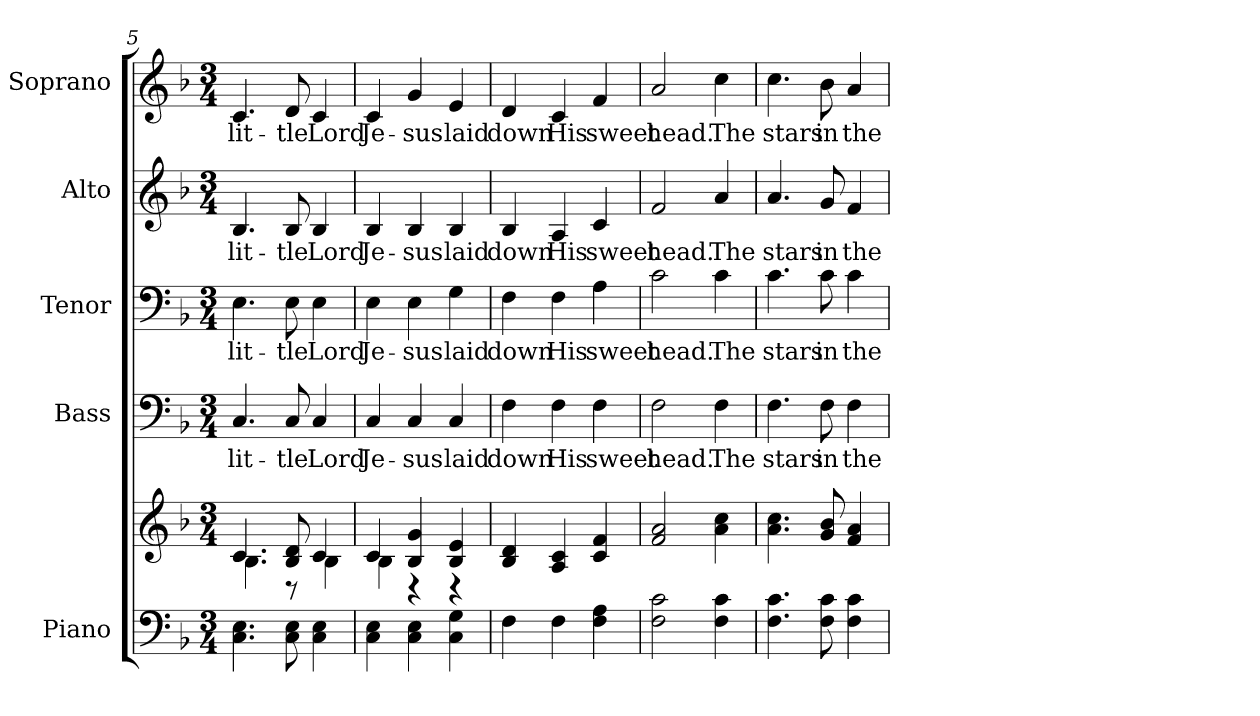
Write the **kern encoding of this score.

**kern	**kern	**kern	**text	**kern	**text	**kern	**text	**kern	**text
*part5	*part5	*part4	*part4	*part3	*part3	*part2	*part2	*part1	*part1
*staff6	*staff5	*staff4	*staff4	*staff3	*staff3	*staff2	*staff2	*staff1	*staff1
*I"Piano	*	*I"Bass	*	*I"Tenor	*	*I"Alto	*	*I"Soprano	*
*I'Pno.	*	*I'B.	*	*I'T.	*	*I'A.	*	*I'S.	*
*clefF4	*clefG2	*clefF4	*	*clefF4	*	*clefG2	*	*clefG2	*
*k[b-]	*k[b-]	*k[b-]	*	*k[b-]	*	*k[b-]	*	*k[b-]	*
*F:	*F:	*F:	*	*F:	*	*F:	*	*F:	*
*M3/4	*M3/4	*M3/4	*	*M3/4	*	*M3/4	*	*M3/4	*
=5	=5	=5	=5	=5	=5	=5	=5	=5	=5
*	*^	*	*	*	*	*	*	*	*
!	!	!	!	!LO:LY:b:color=#000000	!	!	!	!	!	!
!	!	!	!	!	!	!LO:LY:b:color=#000000	!	!	!	!
!	!	!	!	!	!	!	!	!LO:LY:b:color=#000000	!	!
!	!	!	!	!	!	!	!	!	!	!LO:LY:b:color=#000000
4.Ci\ 4.Ei	4.ci/	4.B-i\	4.Ci/	lit-	4.Ei\	lit-	4.B-i/	lit-	4.ci/	lit-
!	!	!	!	!LO:LY:b:color=#000000	!	!	!	!	!	!
!	!	!	!	!	!	!LO:LY:b:color=#000000	!	!	!	!
!	!	!	!	!	!	!	!	!LO:LY:b:color=#000000	!	!
!	!	!	!	!	!	!	!	!	!	!LO:LY:b:color=#000000
8Ci\ 8Ei	8B-i/ 8di	8r	8Ci/	-tle	8Ei\	-tle	8B-i/	-tle	8di/	-tle
!	!	!	!	!LO:LY:b:color=#000000	!	!	!	!	!	!
!	!	!	!	!	!	!LO:LY:b:color=#000000	!	!	!	!
!	!	!	!	!	!	!	!	!LO:LY:b:color=#000000	!	!
!	!	!	!	!	!	!	!	!	!	!LO:LY:b:color=#000000
4Ci\ 4Ei	4ci/	4B-i\	4Ci/	Lord	4Ei\	Lord	4B-i/	Lord	4ci/	Lord
=6	=6	=6	=6	=6	=6	=6	=6	=6	=6	=6
!	!	!	!	!LO:LY:b:color=#000000	!	!	!	!	!	!
!	!	!	!	!	!	!LO:LY:b:color=#000000	!	!	!	!
!	!	!	!	!	!	!	!	!LO:LY:b:color=#000000	!	!
!	!	!	!	!	!	!	!	!	!	!LO:LY:b:color=#000000
4Ci\ 4Ei	4ci/	4B-i\	4Ci/	Je-	4Ei\	Je-	4B-i/	Je-	4ci/	Je-
!	!	!	!	!LO:LY:b:color=#000000	!	!	!	!	!	!
!	!	!	!	!	!	!LO:LY:b:color=#000000	!	!	!	!
!	!	!	!	!	!	!	!	!LO:LY:b:color=#000000	!	!
!	!	!	!	!	!	!	!	!	!	!LO:LY:b:color=#000000
4Ci\ 4Ei	4B-i/ 4gi	4r	4Ci/	-sus	4Ei\	-sus	4B-i/	-sus	4gi/	-sus
!	!	!	!	!LO:LY:b:color=#000000	!	!	!	!	!	!
!	!	!	!	!	!	!LO:LY:b:color=#000000	!	!	!	!
!	!	!	!	!	!	!	!	!LO:LY:b:color=#000000	!	!
!	!	!	!	!	!	!	!	!	!	!LO:LY:b:color=#000000
4Ci\ 4Gi	4B-i/ 4ei	4r	4Ci/	laid	4Gi\	laid	4B-i/	laid	4ei/	laid
*	*v	*v	*	*	*	*	*	*	*	*
!!LO:PB:g=z
=7	=7	=7	=7	=7	=7	=7	=7	=7	=7
*	*^	*	*	*	*	*	*	*	*
!	!	!	!	!LO:LY:b:color=#000000	!	!	!	!	!	!
*	*v	*v	*	*	*	*	*	*	*	*
*	*^	*	*	*	*	*	*	*	*
!	!	!	!	!	!	!LO:LY:b:color=#000000	!	!	!	!
*	*v	*v	*	*	*	*	*	*	*	*
*	*^	*	*	*	*	*	*	*	*
!	!	!	!	!	!	!	!	!LO:LY:b:color=#000000	!	!
*	*v	*v	*	*	*	*	*	*	*	*
*	*^	*	*	*	*	*	*	*	*
!	!	!	!	!	!	!	!	!	!	!LO:LY:b:color=#000000
*	*v	*v	*	*	*	*	*	*	*	*
4Fi\	4B-i/ 4di	4Fi\	down	4Fi\	down	4B-i/	down	4di/	down
!	!	!	!LO:LY:b:color=#000000	!	!	!	!	!	!
!	!	!	!	!	!LO:LY:b:color=#000000	!	!	!	!
!	!	!	!	!	!	!	!LO:LY:b:color=#000000	!	!
!	!	!	!	!	!	!	!	!	!LO:LY:b:color=#000000
4Fi\	4Ai/ 4ci	4Fi\	His	4Fi\	His	4Ai/	His	4ci/	His
!	!	!	!LO:LY:b:color=#000000	!	!	!	!	!	!
!	!	!	!	!	!LO:LY:b:color=#000000	!	!	!	!
!	!	!	!	!	!	!	!LO:LY:b:color=#000000	!	!
!	!	!	!	!	!	!	!	!	!LO:LY:b:color=#000000
4Fi\ 4Ai	4ci/ 4fi	4Fi\	sweet	4Ai\	sweet	4ci/	sweet	4fi/	sweet
=8	=8	=8	=8	=8	=8	=8	=8	=8	=8
!	!	!	!LO:LY:b:color=#000000	!	!	!	!	!	!
!	!	!	!	!	!LO:LY:b:color=#000000	!	!	!	!
!	!	!	!	!	!	!	!LO:LY:b:color=#000000	!	!
!	!	!	!	!	!	!	!	!	!LO:LY:b:color=#000000
2Fi\ 2ci	2fi/ 2ai	2Fi\	head.	2ci\	head.	2fi/	head.	2ai/	head.
!	!	!	!LO:LY:b:color=#000000	!	!	!	!	!	!
!	!	!	!	!	!LO:LY:b:color=#000000	!	!	!	!
!	!	!	!	!	!	!	!LO:LY:b:color=#000000	!	!
!	!	!	!	!	!	!	!	!	!LO:LY:b:color=#000000
4Fi\ 4ci	4ai\ 4cci	4Fi\	The	4ci\	The	4ai/	The	4cci\	The
=9	=9	=9	=9	=9	=9	=9	=9	=9	=9
!	!	!	!LO:LY:b:color=#000000	!	!	!	!	!	!
!	!	!	!	!	!LO:LY:b:color=#000000	!	!	!	!
!	!	!	!	!	!	!	!LO:LY:b:color=#000000	!	!
!	!	!	!	!	!	!	!	!	!LO:LY:b:color=#000000
4.Fi\ 4.ci	4.ai\ 4.cci	4.Fi\	stars	4.ci\	stars	4.ai/	stars	4.cci\	stars
!	!	!	!LO:LY:b:color=#000000	!	!	!	!	!	!
!	!	!	!	!	!LO:LY:b:color=#000000	!	!	!	!
!	!	!	!	!	!	!	!LO:LY:b:color=#000000	!	!
!	!	!	!	!	!	!	!	!	!LO:LY:b:color=#000000
8Fi\ 8ci	8gi/ 8b-i	8Fi\	in	8ci\	in	8gi/	in	8b-i\	in
!	!	!	!LO:LY:b:color=#000000	!	!	!	!	!	!
!	!	!	!	!	!LO:LY:b:color=#000000	!	!	!	!
!	!	!	!	!	!	!	!LO:LY:b:color=#000000	!	!
!	!	!	!	!	!	!	!	!	!LO:LY:b:color=#000000
4Fi\ 4ci	4fi/ 4ai	4Fi\	the	4ci\	the	4fi/	the	4ai/	the
=	=	=	=	=	=	=	=	=	=
*-	*-	*-	*-	*-	*-	*-	*-	*-	*-
